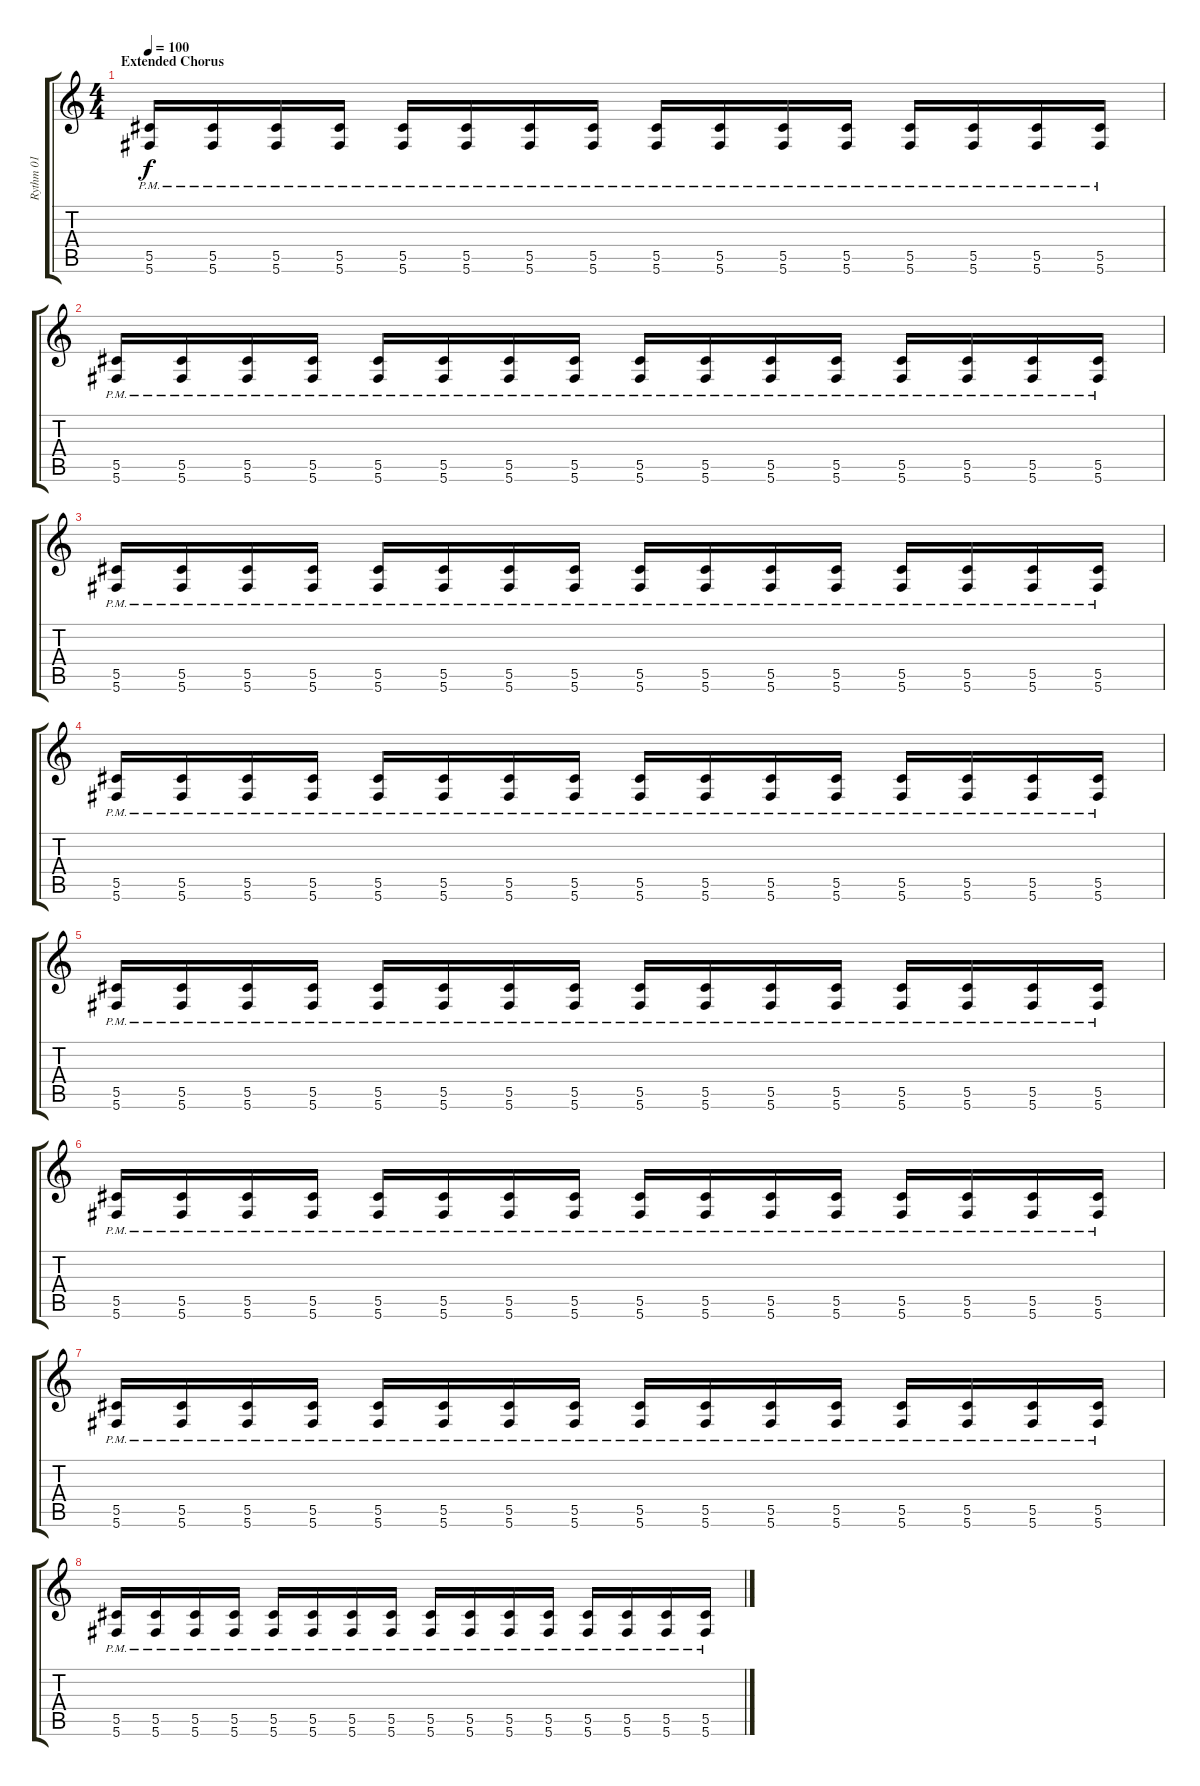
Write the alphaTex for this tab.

\track ("Rythm 01" "Rythm 01") {instrument distortionguitar}
\staff {score tabs}
\tuning (Eb4 Bb3 Gb3 Db3 Ab2 Db2) {hide}
\ts (4 4)
\section ("" "Extended Chorus")
\tempo 100
\clef g2
\ks c
(5.5{pm} 5.6{pm}).16{dy f} (5.5{pm} 5.6{pm}).16 (5.5{pm} 5.6{pm}).16 (5.5{pm} 5.6{pm}).16 (5.5{pm} 5.6{pm}).16 (5.5{pm} 5.6{pm}).16 (5.5{pm} 5.6{pm}).16 (5.5{pm} 5.6{pm}).16 (5.5{pm} 5.6{pm}).16 (5.5{pm} 5.6{pm}).16 (5.5{pm} 5.6{pm}).16 (5.5{pm} 5.6{pm}).16 (5.5{pm} 5.6{pm}).16 (5.5{pm} 5.6{pm}).16 (5.5{pm} 5.6{pm}).16 (5.5{pm} 5.6{pm}).16 |
(5.5{pm} 5.6{pm}).16 (5.5{pm} 5.6{pm}).16 (5.5{pm} 5.6{pm}).16 (5.5{pm} 5.6{pm}).16 (5.5{pm} 5.6{pm}).16 (5.5{pm} 5.6{pm}).16 (5.5{pm} 5.6{pm}).16 (5.5{pm} 5.6{pm}).16 (5.5{pm} 5.6{pm}).16 (5.5{pm} 5.6{pm}).16 (5.5{pm} 5.6{pm}).16 (5.5{pm} 5.6{pm}).16 (5.5{pm} 5.6{pm}).16 (5.5{pm} 5.6{pm}).16 (5.5{pm} 5.6{pm}).16 (5.5{pm} 5.6{pm}).16 |
(5.5{pm} 5.6{pm}).16 (5.5{pm} 5.6{pm}).16 (5.5{pm} 5.6{pm}).16 (5.5{pm} 5.6{pm}).16 (5.5{pm} 5.6{pm}).16 (5.5{pm} 5.6{pm}).16 (5.5{pm} 5.6{pm}).16 (5.5{pm} 5.6{pm}).16 (5.5{pm} 5.6{pm}).16 (5.5{pm} 5.6{pm}).16 (5.5{pm} 5.6{pm}).16 (5.5{pm} 5.6{pm}).16 (5.5{pm} 5.6{pm}).16 (5.5{pm} 5.6{pm}).16 (5.5{pm} 5.6{pm}).16 (5.5{pm} 5.6{pm}).16 |
(5.5{pm} 5.6{pm}).16 (5.5{pm} 5.6{pm}).16 (5.5{pm} 5.6{pm}).16 (5.5{pm} 5.6{pm}).16 (5.5{pm} 5.6{pm}).16 (5.5{pm} 5.6{pm}).16 (5.5{pm} 5.6{pm}).16 (5.5{pm} 5.6{pm}).16 (5.5{pm} 5.6{pm}).16 (5.5{pm} 5.6{pm}).16 (5.5{pm} 5.6{pm}).16 (5.5{pm} 5.6{pm}).16 (5.5{pm} 5.6{pm}).16 (5.5{pm} 5.6{pm}).16 (5.5{pm} 5.6{pm}).16 (5.5{pm} 5.6{pm}).16 |
(5.5{pm} 5.6{pm}).16 (5.5{pm} 5.6{pm}).16 (5.5{pm} 5.6{pm}).16 (5.5{pm} 5.6{pm}).16 (5.5{pm} 5.6{pm}).16 (5.5{pm} 5.6{pm}).16 (5.5{pm} 5.6{pm}).16 (5.5{pm} 5.6{pm}).16 (5.5{pm} 5.6{pm}).16 (5.5{pm} 5.6{pm}).16 (5.5{pm} 5.6{pm}).16 (5.5{pm} 5.6{pm}).16 (5.5{pm} 5.6{pm}).16 (5.5{pm} 5.6{pm}).16 (5.5{pm} 5.6{pm}).16 (5.5{pm} 5.6{pm}).16 |
(5.5{pm} 5.6{pm}).16 (5.5{pm} 5.6{pm}).16 (5.5{pm} 5.6{pm}).16 (5.5{pm} 5.6{pm}).16 (5.5{pm} 5.6{pm}).16 (5.5{pm} 5.6{pm}).16 (5.5{pm} 5.6{pm}).16 (5.5{pm} 5.6{pm}).16 (5.5{pm} 5.6{pm}).16 (5.5{pm} 5.6{pm}).16 (5.5{pm} 5.6{pm}).16 (5.5{pm} 5.6{pm}).16 (5.5{pm} 5.6{pm}).16 (5.5{pm} 5.6{pm}).16 (5.5{pm} 5.6{pm}).16 (5.5{pm} 5.6{pm}).16 |
(5.5{pm} 5.6{pm}).16 (5.5{pm} 5.6{pm}).16 (5.5{pm} 5.6{pm}).16 (5.5{pm} 5.6{pm}).16 (5.5{pm} 5.6{pm}).16 (5.5{pm} 5.6{pm}).16 (5.5{pm} 5.6{pm}).16 (5.5{pm} 5.6{pm}).16 (5.5{pm} 5.6{pm}).16 (5.5{pm} 5.6{pm}).16 (5.5{pm} 5.6{pm}).16 (5.5{pm} 5.6{pm}).16 (5.5{pm} 5.6{pm}).16 (5.5{pm} 5.6{pm}).16 (5.5{pm} 5.6{pm}).16 (5.5{pm} 5.6{pm}).16 |
(5.5{pm} 5.6{pm}).16 (5.5{pm} 5.6{pm}).16 (5.5{pm} 5.6{pm}).16 (5.5{pm} 5.6{pm}).16 (5.5{pm} 5.6{pm}).16 (5.5{pm} 5.6{pm}).16 (5.5{pm} 5.6{pm}).16 (5.5{pm} 5.6{pm}).16 (5.5{pm} 5.6{pm}).16 (5.5{pm} 5.6{pm}).16 (5.5{pm} 5.6{pm}).16 (5.5{pm} 5.6{pm}).16 (5.5{pm} 5.6{pm}).16 (5.5{pm} 5.6{pm}).16 (5.5{pm} 5.6{pm}).16 (5.5{pm} 5.6{pm}).16
